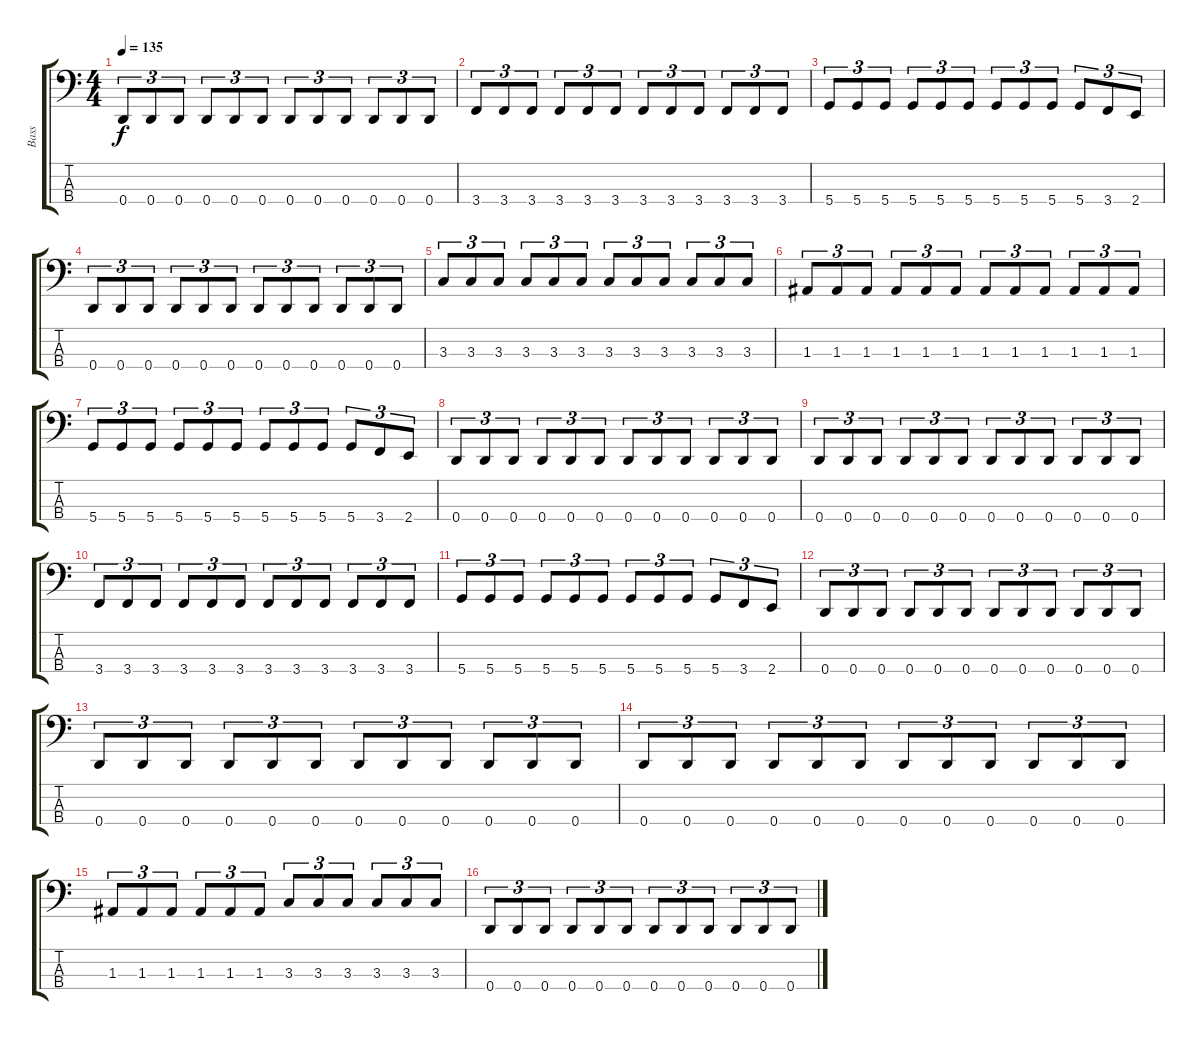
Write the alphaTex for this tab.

\track ("Bass" "Bass") {instrument electricbasspick}
\staff {score tabs}
\tuning (G2 D2 A1 D1) {hide}
\ts (4 4)
\tempo 135
\clef f4
\ks c
0.4.8{tu (3 2) dy f} 0.4.8{tu (3 2)} 0.4.8{tu (3 2)} 0.4.8{tu (3 2)} 0.4.8{tu (3 2)} 0.4.8{tu (3 2)} 0.4.8{tu (3 2)} 0.4.8{tu (3 2)} 0.4.8{tu (3 2)} 0.4.8{tu (3 2)} 0.4.8{tu (3 2)} 0.4.8{tu (3 2)} |
3.4.8{tu (3 2)} 3.4.8{tu (3 2)} 3.4.8{tu (3 2)} 3.4.8{tu (3 2)} 3.4.8{tu (3 2)} 3.4.8{tu (3 2)} 3.4.8{tu (3 2)} 3.4.8{tu (3 2)} 3.4.8{tu (3 2)} 3.4.8{tu (3 2)} 3.4.8{tu (3 2)} 3.4.8{tu (3 2)} |
5.4.8{tu (3 2)} 5.4.8{tu (3 2)} 5.4.8{tu (3 2)} 5.4.8{tu (3 2)} 5.4.8{tu (3 2)} 5.4.8{tu (3 2)} 5.4.8{tu (3 2)} 5.4.8{tu (3 2)} 5.4.8{tu (3 2)} 5.4.8{tu (3 2)} 3.4.8{tu (3 2)} 2.4.8{tu (3 2)} |
0.4.8{tu (3 2)} 0.4.8{tu (3 2)} 0.4.8{tu (3 2)} 0.4.8{tu (3 2)} 0.4.8{tu (3 2)} 0.4.8{tu (3 2)} 0.4.8{tu (3 2)} 0.4.8{tu (3 2)} 0.4.8{tu (3 2)} 0.4.8{tu (3 2)} 0.4.8{tu (3 2)} 0.4.8{tu (3 2)} |
3.3.8{tu (3 2)} 3.3.8{tu (3 2)} 3.3.8{tu (3 2)} 3.3.8{tu (3 2)} 3.3.8{tu (3 2)} 3.3.8{tu (3 2)} 3.3.8{tu (3 2)} 3.3.8{tu (3 2)} 3.3.8{tu (3 2)} 3.3.8{tu (3 2)} 3.3.8{tu (3 2)} 3.3.8{tu (3 2)} |
1.3.8{tu (3 2)} 1.3.8{tu (3 2)} 1.3.8{tu (3 2)} 1.3.8{tu (3 2)} 1.3.8{tu (3 2)} 1.3.8{tu (3 2)} 1.3.8{tu (3 2)} 1.3.8{tu (3 2)} 1.3.8{tu (3 2)} 1.3.8{tu (3 2)} 1.3.8{tu (3 2)} 1.3.8{tu (3 2)} |
5.4.8{tu (3 2)} 5.4.8{tu (3 2)} 5.4.8{tu (3 2)} 5.4.8{tu (3 2)} 5.4.8{tu (3 2)} 5.4.8{tu (3 2)} 5.4.8{tu (3 2)} 5.4.8{tu (3 2)} 5.4.8{tu (3 2)} 5.4.8{tu (3 2)} 3.4.8{tu (3 2)} 2.4.8{tu (3 2)} |
0.4.8{tu (3 2)} 0.4.8{tu (3 2)} 0.4.8{tu (3 2)} 0.4.8{tu (3 2)} 0.4.8{tu (3 2)} 0.4.8{tu (3 2)} 0.4.8{tu (3 2)} 0.4.8{tu (3 2)} 0.4.8{tu (3 2)} 0.4.8{tu (3 2)} 0.4.8{tu (3 2)} 0.4.8{tu (3 2)} |
0.4.8{tu (3 2)} 0.4.8{tu (3 2)} 0.4.8{tu (3 2)} 0.4.8{tu (3 2)} 0.4.8{tu (3 2)} 0.4.8{tu (3 2)} 0.4.8{tu (3 2)} 0.4.8{tu (3 2)} 0.4.8{tu (3 2)} 0.4.8{tu (3 2)} 0.4.8{tu (3 2)} 0.4.8{tu (3 2)} |
3.4.8{tu (3 2)} 3.4.8{tu (3 2)} 3.4.8{tu (3 2)} 3.4.8{tu (3 2)} 3.4.8{tu (3 2)} 3.4.8{tu (3 2)} 3.4.8{tu (3 2)} 3.4.8{tu (3 2)} 3.4.8{tu (3 2)} 3.4.8{tu (3 2)} 3.4.8{tu (3 2)} 3.4.8{tu (3 2)} |
5.4.8{tu (3 2)} 5.4.8{tu (3 2)} 5.4.8{tu (3 2)} 5.4.8{tu (3 2)} 5.4.8{tu (3 2)} 5.4.8{tu (3 2)} 5.4.8{tu (3 2)} 5.4.8{tu (3 2)} 5.4.8{tu (3 2)} 5.4.8{tu (3 2)} 3.4.8{tu (3 2)} 2.4.8{tu (3 2)} |
0.4.8{tu (3 2)} 0.4.8{tu (3 2)} 0.4.8{tu (3 2)} 0.4.8{tu (3 2)} 0.4.8{tu (3 2)} 0.4.8{tu (3 2)} 0.4.8{tu (3 2)} 0.4.8{tu (3 2)} 0.4.8{tu (3 2)} 0.4.8{tu (3 2)} 0.4.8{tu (3 2)} 0.4.8{tu (3 2)} |
0.4.8{tu (3 2)} 0.4.8{tu (3 2)} 0.4.8{tu (3 2)} 0.4.8{tu (3 2)} 0.4.8{tu (3 2)} 0.4.8{tu (3 2)} 0.4.8{tu (3 2)} 0.4.8{tu (3 2)} 0.4.8{tu (3 2)} 0.4.8{tu (3 2)} 0.4.8{tu (3 2)} 0.4.8{tu (3 2)} |
0.4.8{tu (3 2)} 0.4.8{tu (3 2)} 0.4.8{tu (3 2)} 0.4.8{tu (3 2)} 0.4.8{tu (3 2)} 0.4.8{tu (3 2)} 0.4.8{tu (3 2)} 0.4.8{tu (3 2)} 0.4.8{tu (3 2)} 0.4.8{tu (3 2)} 0.4.8{tu (3 2)} 0.4.8{tu (3 2)} |
1.3.8{tu (3 2)} 1.3.8{tu (3 2)} 1.3.8{tu (3 2)} 1.3.8{tu (3 2)} 1.3.8{tu (3 2)} 1.3.8{tu (3 2)} 3.3.8{tu (3 2)} 3.3.8{tu (3 2)} 3.3.8{tu (3 2)} 3.3.8{tu (3 2)} 3.3.8{tu (3 2)} 3.3.8{tu (3 2)} |
0.4.8{tu (3 2)} 0.4.8{tu (3 2)} 0.4.8{tu (3 2)} 0.4.8{tu (3 2)} 0.4.8{tu (3 2)} 0.4.8{tu (3 2)} 0.4.8{tu (3 2)} 0.4.8{tu (3 2)} 0.4.8{tu (3 2)} 0.4.8{tu (3 2)} 0.4.8{tu (3 2)} 0.4.8{tu (3 2)}
